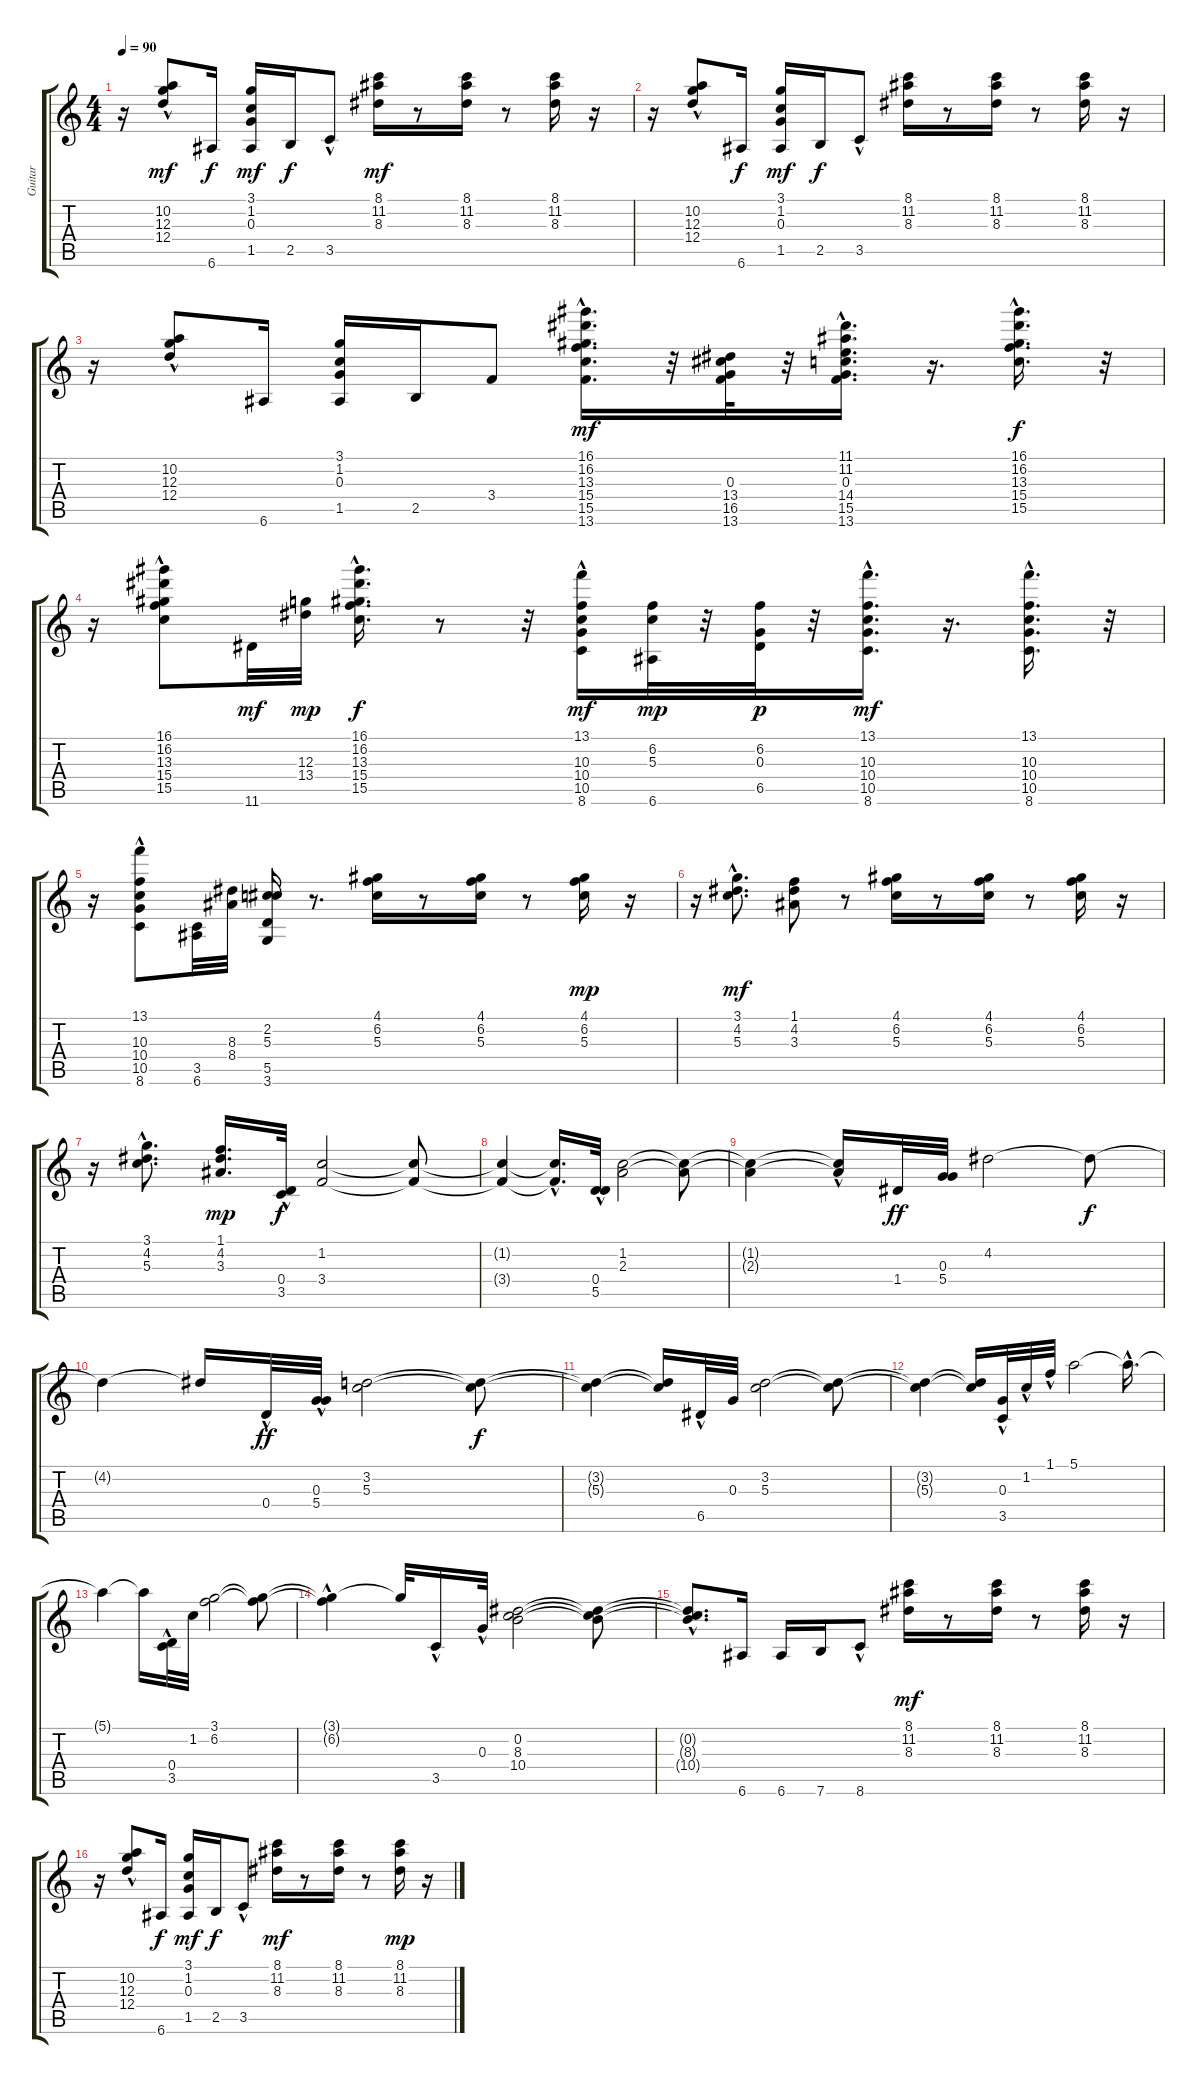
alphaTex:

\track ("Guitar" "Guitar") {instrument electricguitarclean}
\staff {score tabs}
\tuning (E4 B3 G3 D3 A2 E2) {hide}
\ts (4 4)
\tempo 90
\clef g2
\ks c
r.16{dy mp} (10.2{hac} 12.3{hac} 12.4{hac}).8{dy mf} 6.6.16{dy f} (3.1 1.2 0.3 1.5).16{dy mf} 2.5.16{dy f} 3.5{hac}.8 (8.1 11.2 8.3).16{dy mf} r.8 (8.1 11.2 8.3).16 r.8 (8.1 11.2 8.3).16 r.16 |
r.16 (10.2{hac} 12.3{hac} 12.4{hac}).8 6.6.16{dy f} (3.1 1.2 0.3 1.5).16{dy mf} 2.5.16{dy f} 3.5{hac}.8 (8.1 11.2 8.3).16 r.8 (8.1 11.2 8.3).16 r.8 (8.1 11.2 8.3).16 r.16 |
r.16 (10.2{hac} 12.3{hac} 12.4{hac}).8 6.6.16 (3.1 1.2 0.3 1.5).16 2.5.16 3.4.8 (16.1{hac} 16.2{hac} 13.3{hac} 15.4{hac} 15.5{hac} 13.6).16{d dy mf} r.32 (0.3 13.4 16.5 13.6).32 r.32 (11.1{hac} 11.2{hac} 0.3{hac} 14.4{hac} 15.5{hac} 13.6).16{d} r.16{d} (16.1{hac} 16.2{hac} 13.3{hac} 15.4{hac} 15.5{hac}).16{d dy f} r.32 |
r.16 (16.1{hac} 16.2{hac} 13.3{hac} 15.4 15.5{hac}).8 11.6.32{dy mf} (12.3 13.4).32{dy mp} (16.1{hac} 16.2{hac} 13.3{hac} 15.4{hac} 15.5{hac}).16{d dy f} r.8 r.32 (13.1{hac} 10.3 10.4 10.5 8.6{hac}).16{dy mf} (6.2 5.3 6.6).32{dy mp} r.32 (6.2 0.3 6.5).32{dy p} r.32 (13.1{hac} 10.3{hac} 10.4{hac} 10.5{hac} 8.6{hac}).16{d dy mf} r.16{d} (13.1{hac} 10.3{hac} 10.4{hac} 10.5{hac} 8.6{hac}).16{d} r.32 |
r.16 (13.1{hac} 10.3 10.4 10.5{hac} 8.6{hac}).8 (3.5 6.6).32 (8.3 8.4).32 (2.2 5.3 5.5 3.6).16 r.8{d} (4.1 6.2 5.3).16 r.8 (4.1 6.2 5.3).16 r.8 (4.1 6.2 5.3).16{dy mp} r.16 |
r.16 (3.1{hac} 4.2{hac} 5.3{hac}).8{d dy mf} (1.1 4.2 3.3).8 r.8 (4.1 6.2 5.3).16 r.8 (4.1 6.2 5.3).16 r.8 (4.1 6.2 5.3).16 r.16 |
r.16 (3.1{hac} 4.2{hac} 5.3{hac}).8{d} (1.1 4.2 3.3).16{d dy mp} (0.4{hac} 3.5{hac}).32{dy f} (1.2 3.4).2 (1.2{t} 3.4{t}).8 |
(1.2{t} 3.4{t}).4 (1.2{hac t} 3.4{hac t}).16{d} (0.4{hac} 5.5{hac}).32 (1.2 2.3).2 (1.2{t} 2.3{t}).8 |
(1.2{t} 2.3{t}).4 (1.2{hac t} 2.3{hac t}).16 1.4.32{dy ff} (0.3 5.4).32 4.2.2 4.2{t}.8{dy f} |
4.2{t}.4 4.2{t}.16 0.4{hac}.32{dy ff} (0.3{hac} 5.4).32 (3.2 5.3).2 (3.2{t} 5.3{t}).8{dy f} |
(3.2{t} 5.3{t}).4 (3.2{t} 5.3{t}).16 6.5{hac}.32 0.3.32 (3.2 5.3).2 (3.2{t} 5.3{t}).8 |
(3.2{t} 5.3{t}).4 (3.2{t} 5.3{t}).16 (0.3{hac} 3.5{hac}).32 1.2{hac}.32 1.1{hac}.32 5.1.2 5.1{hac t}.16{d} |
5.1{t}.4 5.1{t}.16 (0.4{hac} 3.5).32 1.2.32 (3.1 6.2).2 (3.1{t} 6.2{t}).8 |
(3.1{t} 6.2{hac t}).4 3.1{t}.32 3.5{hac}.16 0.3{hac}.32 (0.2 8.3 10.4).2 (0.2{t} 8.3{t} 10.4{t}).8 |
(0.2{hac t} 8.3{t} 10.4{hac t}).8{d} 6.6.16 6.6.16 7.6.16 8.6{hac}.8 (8.1 11.2 8.3).16{dy mf} r.8 (8.1 11.2 8.3).16 r.8 (8.1 11.2 8.3).16 r.16 |
r.16 (10.2{hac} 12.3{hac} 12.4{hac}).8 6.6.16{dy f} (3.1 1.2 0.3 1.5).16{dy mf} 2.5.16{dy f} 3.5{hac}.8 (8.1 11.2 8.3).16{dy mf} r.8 (8.1 11.2 8.3).16 r.8 (8.1 11.2 8.3).16{dy mp} r.16
